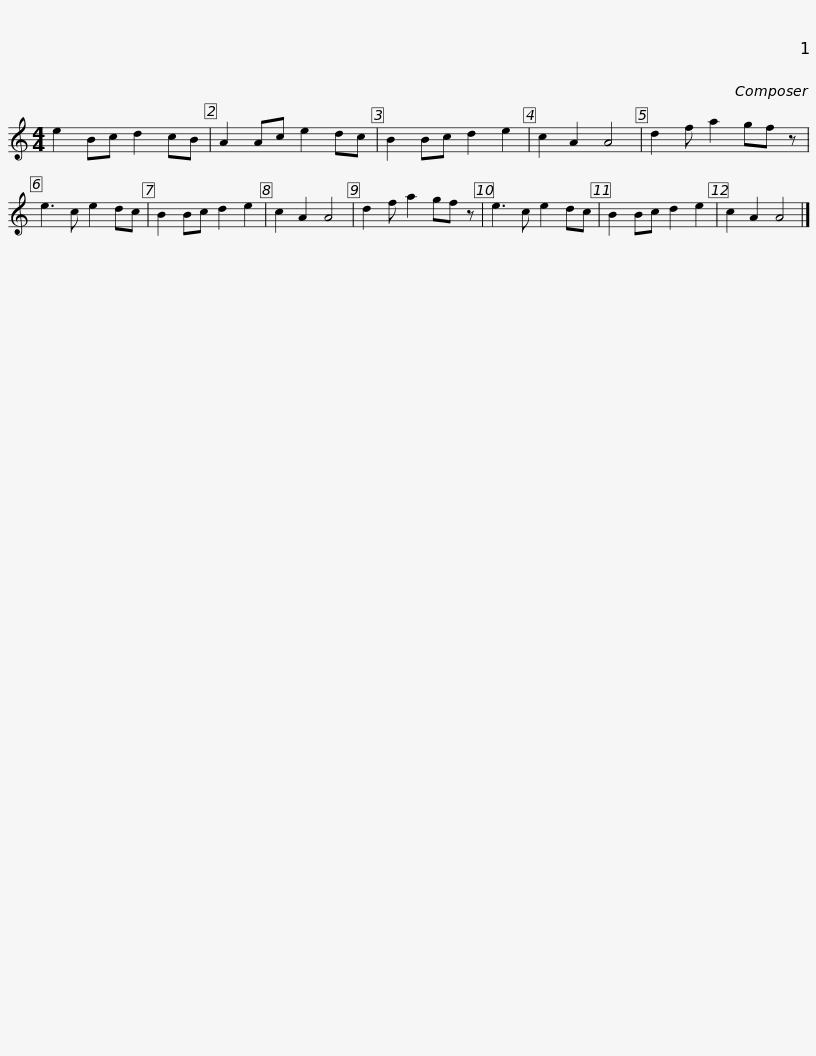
X:1
L:1/8
M:4/4
I:linebreak $
K:C
V:1 treble
V:1
 e2 Bc d2 cB | A2 Ac e2 dc | B2 Bc d2 e2 | c2 A2 A4 |$ d2 f a2 gf z | %5
 e3 c e2 dc | B2 Bc d2 e2 | c2 A2 A4 |$ d2 f a2 gf z | e3 c e2 dc | %10
 B2 Bc d2 e2 | c2 A2 A4 |] %12
